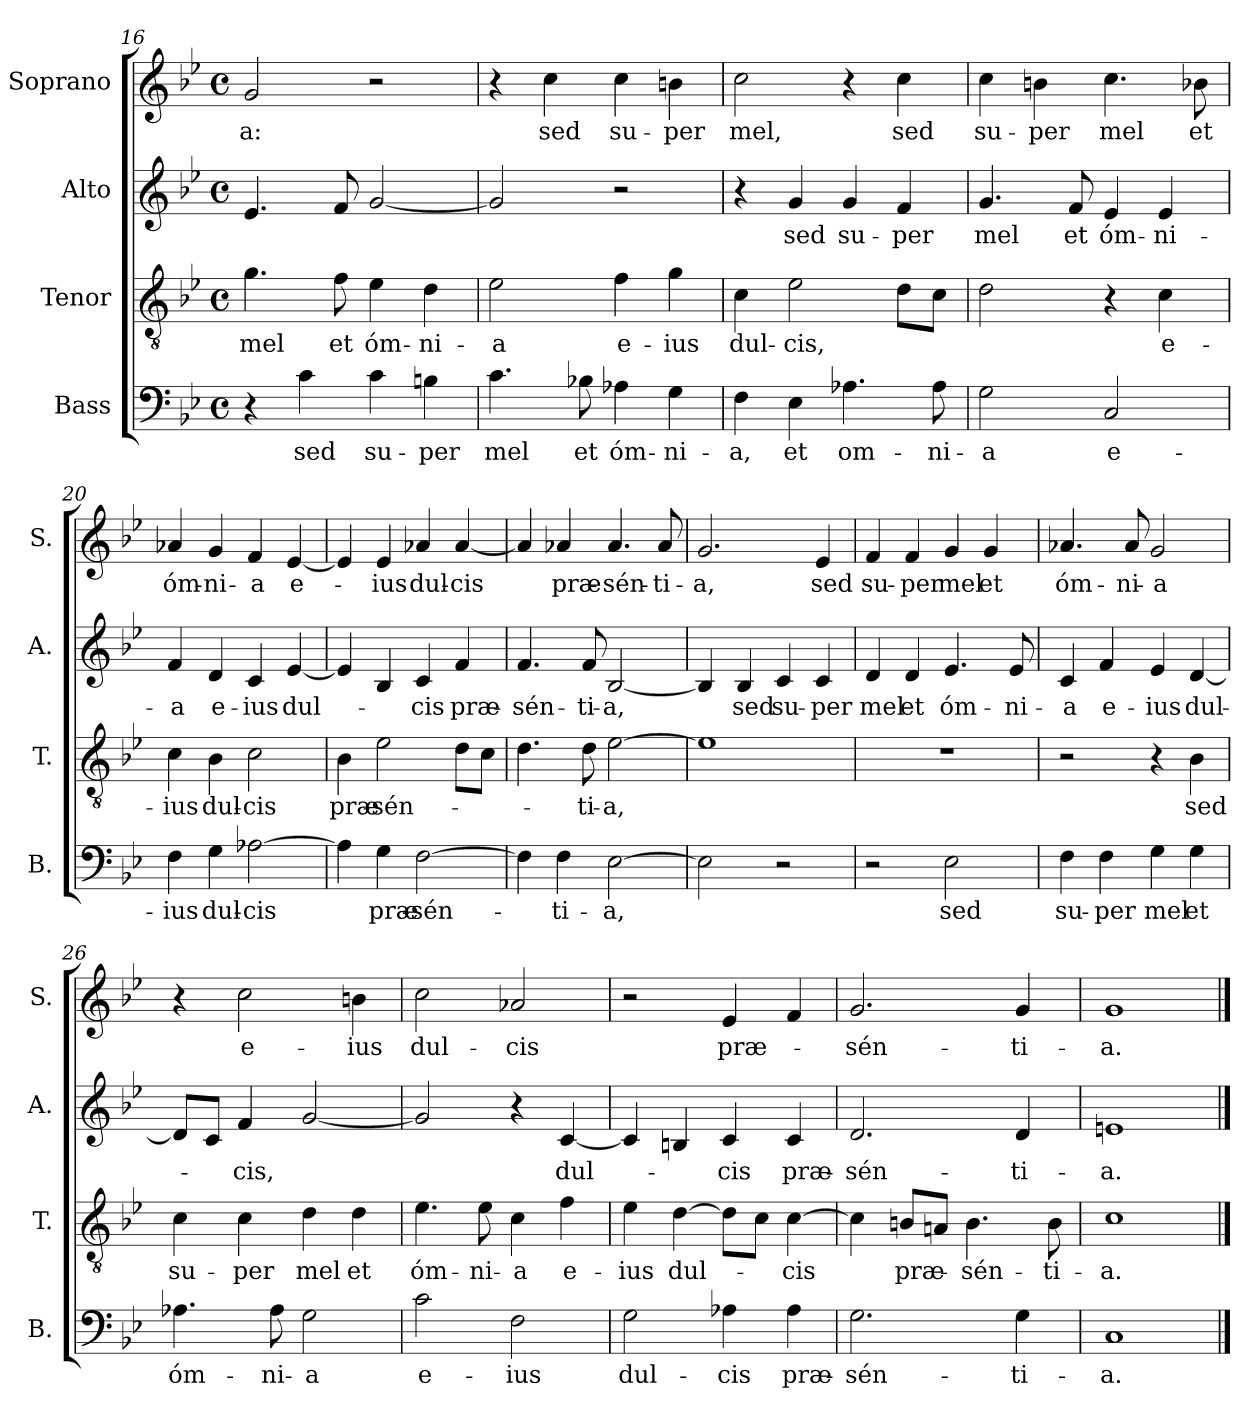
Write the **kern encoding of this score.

**kern	**text	**kern	**text	**kern	**text	**kern	**text
*part4	*part4	*part3	*part3	*part2	*part2	*part1	*part1
*staff4	*staff4	*staff3	*staff3	*staff2	*staff2	*staff1	*staff1
*I"Bass	*	*I"Tenor	*	*I"Alto	*	*I"Soprano	*
*I'B.	*	*I'T.	*	*I'A.	*	*I'S.	*
*clefF4	*	*clefGv2	*	*clefG2	*	*clefG2	*
*k[b-e-]	*	*k[b-e-]	*	*k[b-e-]	*	*k[b-e-]	*
*M4/4	*	*M4/4	*	*M4/4	*	*M4/4	*
*met(c)	*	*met(c)	*	*met(c)	*	*met(c)	*
=16	=16	=16	=16	=16	=16	=16	=16
4r	.	4.g\	mel	4.e-/	.	2g/	-a:
4c\	sed	.	.	.	.	.	.
.	.	8f\	et	8f/	.	.	.
4c\	su-	4e-\	óm-	[2g/	.	2r	.
4Bn\	-per	4d\	-ni-	.	.	.	.
=17	=17	=17	=17	=17	=17	=17	=17
4.c\	mel	2e-\	-a	2g/]	.	4r	.
.	.	.	.	.	.	4cc\	sed
8B-X\	et	.	.	.	.	.	.
4A-X\	óm-	4f\	e-	2r	.	4cc\	su-
4G\	-ni-	4g\	-ius	.	.	4bn\	-per
=18	=18	=18	=18	=18	=18	=18	=18
4F\	-a,	4c\	dul-	4r	.	2cc\	mel,
4E-\	et	2e-\	-cis,	4g/	sed	.	.
4.A-X\	om-	.	.	4g/	su-	4r	.
.	.	8d\L	.	4f/	-per	4cc\	sed
8A-\	-ni-	8c\J	.	.	.	.	.
=19	=19	=19	=19	=19	=19	=19	=19
2G\	-a	2d\	.	4.g/	mel	4cc\	su-
.	.	.	.	.	.	4bn\	-per
.	.	.	.	8f/	et	.	.
2C/	e-	4r	.	4e-/	óm-	4.cc\	mel
.	.	4c\	e-	4e-/	-ni-	.	.
.	.	.	.	.	.	8b-X\	et
=20	=20	=20	=20	=20	=20	=20	=20
4F\	-ius	4c\	-ius	4f/	-a	4a-X/	óm-
4G\	dul-	4B-\	dul-	4d/	e-	4g/	-ni-
[2A-X\	-cis	2c\	-cis	4c/	-ius	4f/	-a
.	.	.	.	[4e-/	dul-	[4e-/	e-
=21	=21	=21	=21	=21	=21	=21	=21
4A-\]	.	4B-\	præ-	4e-/]	.	4e-/]	.
4G\	præ-	2e-\	-sén-	4B-/	.	4e-/	-ius
[2F\	-sén-	.	.	4c/	-cis	4a-X/	dul-
.	.	8d\L	.	4f/	præ-	[4a-/	-cis
.	.	8c\J	.	.	.	.	.
=22	=22	=22	=22	=22	=22	=22	=22
4F\]	.	4.d\	.	4.f/	-sén-	4a-/]	.
4F\	-ti-	.	.	.	.	4a-X/	præ-
.	.	8d\	-ti-	8f/	-ti-	.	.
[2E-\	-a,	[2e-\	-a,	[2B-/	-a,	4.a-/	-sén-
.	.	.	.	.	.	8a-/	-ti-
=23	=23	=23	=23	=23	=23	=23	=23
2E-\]	.	1e-]	.	4B-/]	.	2.g/	-a,
.	.	.	.	4B-/	sed	.	.
2r	.	.	.	4c/	su-	.	.
.	.	.	.	4c/	-per	4e-/	sed
=24	=24	=24	=24	=24	=24	=24	=24
2r	.	1r	.	4d/	mel	4f/	su-
.	.	.	.	4d/	et	4f/	-per
2E-\	sed	.	.	4.e-/	óm-	4g/	mel
.	.	.	.	.	.	4g/	et
.	.	.	.	8e-/	-ni-	.	.
=25	=25	=25	=25	=25	=25	=25	=25
4F\	su-	2r	.	4c/	-a	4.a-X/	óm-
4F\	-per	.	.	4f/	e-	.	.
.	.	.	.	.	.	8a-/	-ni-
4G\	mel	4r	.	4e-/	-ius	2g/	-a
4G\	et	4B-\	sed	[4d/	dul-	.	.
=26	=26	=26	=26	=26	=26	=26	=26
4.A-X\	óm-	4c\	su-	8d/L]	.	4r	.
.	.	.	.	8c/J	.	.	.
.	.	4c\	-per	4f/	-cis,	2cc\	e-
8A-\	-ni-	.	.	.	.	.	.
2G\	-a	4d\	mel	[2g/	.	.	.
.	.	4d\	et	.	.	4bn\	-ius
=27	=27	=27	=27	=27	=27	=27	=27
2c\	e-	4.e-\	óm-	2g/]	.	2cc\	dul-
.	.	8e-\	-ni-	.	.	.	.
2F\	-ius	4c\	-a	4r	.	2a-X/	-cis
.	.	4f\	e-	[4c/	dul-	.	.
=28	=28	=28	=28	=28	=28	=28	=28
2G\	dul-	4e-\	-ius	4c/]	.	2r	.
.	.	[4d\	dul-	4Bn/	.	.	.
4A-X\	-cis	8d\L]	.	4c/	-cis	4e-/	præ-
.	.	8c\J	.	.	.	.	.
4A-\	præ-	[4c\	-cis	4c/	præ-	4f/	.
=29	=29	=29	=29	=29	=29	=29	=29
2.G\	-sén-	4c\]	.	2.d/	-sén-	2.g/	-sén-
.	.	8Bn/L	præ-	.	.	.	.
.	.	8An/J	.	.	.	.	.
.	.	4.B\	-sén-	.	.	.	.
4G\	-ti-	.	.	4d/	-ti-	4g/	-ti-
.	.	8B\	-ti-	.	.	.	.
=30	=30	=30	=30	=30	=30	=30	=30
1C	-a.	1c	-a.	1en	-a.	1g	-a.
==	==	==	==	==	==	==	==
*-	*-	*-	*-	*-	*-	*-	*-
